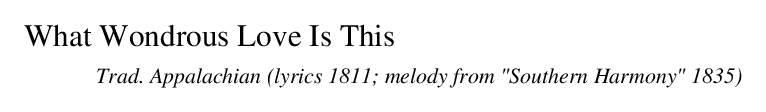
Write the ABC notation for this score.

X:1
T:What Wondrous Love Is This
C:Trad. Appalachian (lyrics 1811; melody from "Southern Harmony" 1835)
M:3/4
L:1/4
Q:1/4=92
K:Am
A2 c | d2 e | g e d | c2 A |
A2 c | d2 e | g a g | e2 d |
e d c | A c d | e d c | A2 c |
d c A | A3 |]
